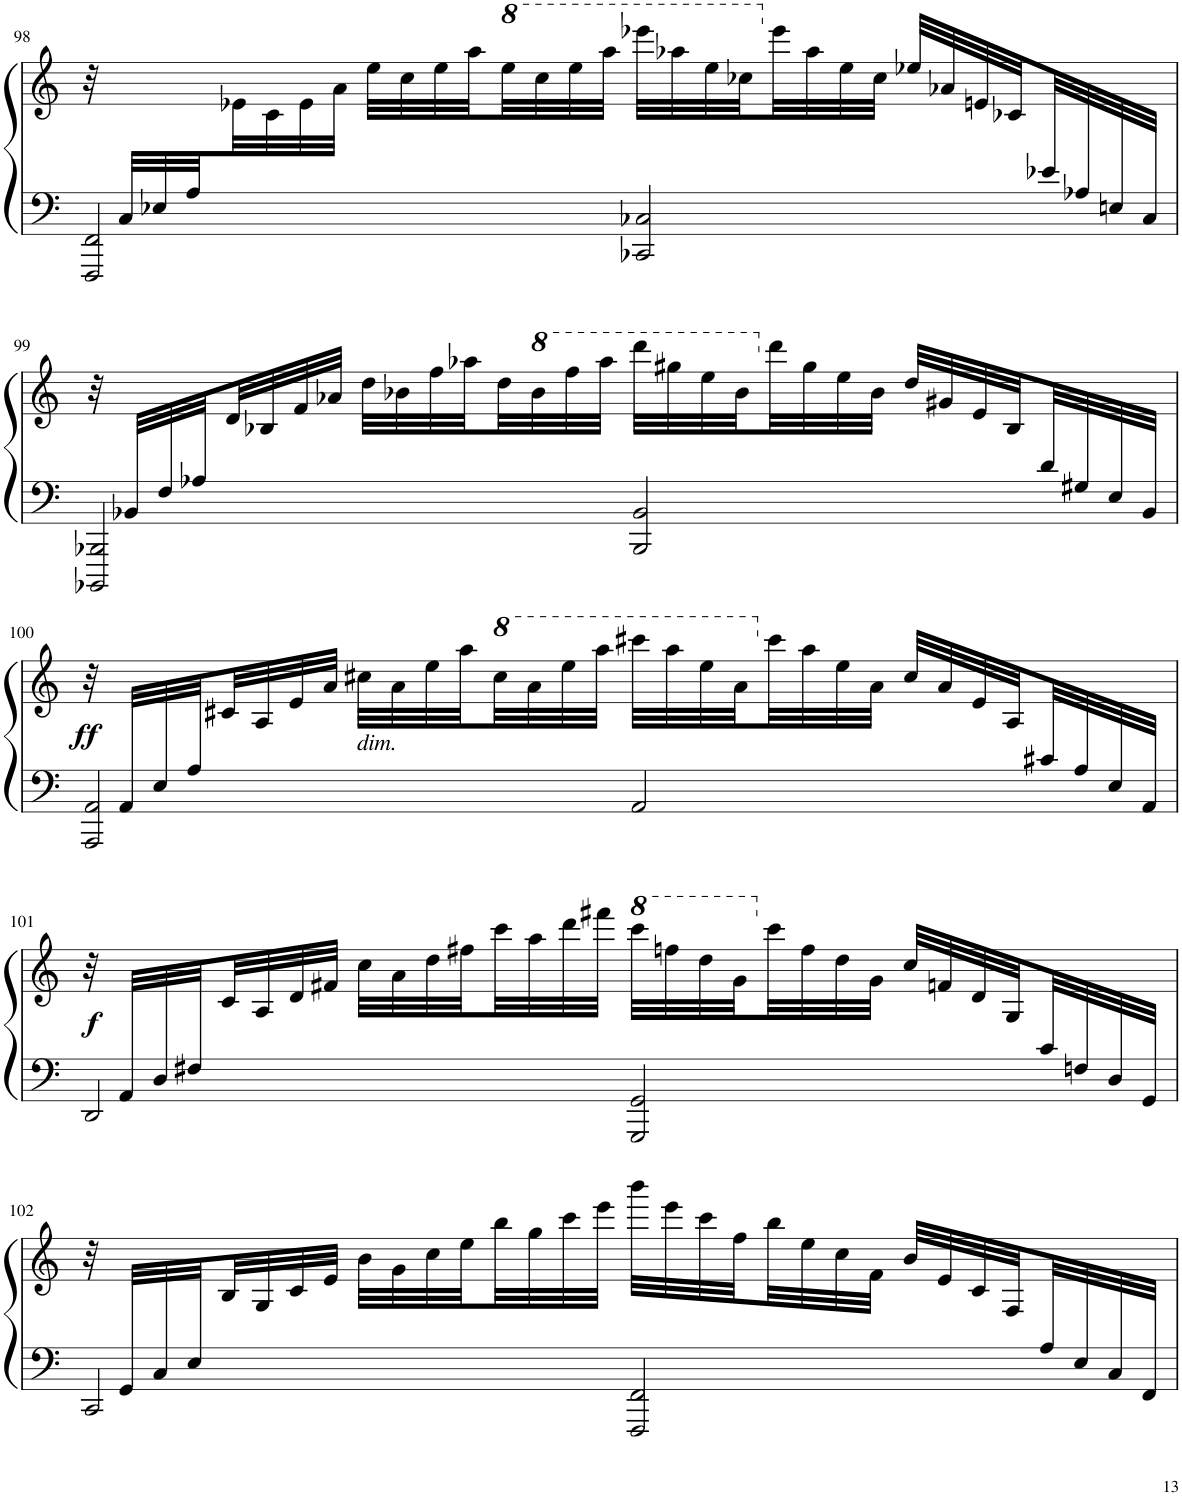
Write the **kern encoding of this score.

**kern	**kern	**dynam
*part1	*part1	*part1
*staff2	*staff1	*staff1/2
*I"Piano	*	*
*I'Pno.	*	*
!!LO:PB:g=z
*clefF4	*clefG2	*
*k[]	*k[]	*
*M4/4	*M4/4	*
=98	=98	=98
*^	*	*
32ryy	2FFF/ 2FF/	32r	.
32C/LLL	.	16.ryy	.
32E-X/	.	.	.
32A/	.	.	.
2.ryy	.	32e-X\	.
.	.	32c\	.
.	.	32e-\	.
.	.	32a\JJJ	.
.	.	32ee\LLL	.
.	.	32cc\	.
.	.	32ee\	.
.	.	32aa\	.
*	*	*8va	*
.	.	32eee\	.
.	.	32ccc\	.
.	.	32eee\	.
.	.	32aaa\JJJ	.
.	2CC-X/ 2C-X/	32eeee-X\LLL	.
.	.	32aaa-X\	.
.	.	32eee\	.
.	.	32ccc-X\	.
*	*	*X8va	*
.	.	32eee-\	.
.	.	32aa-\	.
.	.	32ee\	.
.	.	32cc-\JJJ	.
.	.	32ee-X/LLL	.
.	.	32a-X/	.
.	.	32en/	.
.	.	32c-X/	.
32e-X/	.	8ryy	.
32A-X/	.	.	.
32En/	.	.	.
32C-/JJJ	.	.	.
!!LO:LB:g=z
=99	=99	=99	=99
32ryy	2BBBB-X/ 2BBB-X/	32r	.
32BB-X/LLL	.	16.ryy	.
32F/	.	.	.
32A-X/	.	.	.
2.ryy	.	32d/	.
.	.	32B-X/	.
.	.	32f/	.
.	.	32a-X/JJJ	.
.	.	32dd\LLL	.
.	.	32b-X\	.
.	.	32ff\	.
.	.	32aa-X\	.
.	.	32dd\	.
*	*	*8va	*
.	.	32bb-\	.
.	.	32fff\	.
.	.	32aaa-\JJJ	.
.	2BBB-/ 2BB-/	32dddd\LLL	.
.	.	32ggg#X\	.
.	.	32eee\	.
.	.	32bb-\	.
*	*	*X8va	*
.	.	32ddd\	.
.	.	32gg#\	.
.	.	32ee\	.
.	.	32b-\JJJ	.
.	.	32dd/LLL	.
.	.	32g#X/	.
.	.	32e/	.
.	.	32B-/	.
32d/	.	8ryy	.
32G#X/	.	.	.
32E/	.	.	.
32BB-/JJJ	.	.	.
!!LO:LB:g=z
=100	=100	=100	=100
!	!	!	!LO:DY:b
32ryy	2AAA/ 2AA/	32r	ff
32AA/LLL	.	16.ryy	.
32E/	.	.	.
32A/	.	.	.
2.ryy	.	32c#X/	.
.	.	32A/	.
.	.	32e/	.
.	.	32a/JJJ	.
!	!	!LO:TX:b:i:t=dim.	!
.	.	32cc#X\LLL	.
.	.	32a\	.
.	.	32ee\	.
.	.	32aa\	.
*	*	*8va	*
.	.	32ccc#\	.
.	.	32aa\	.
.	.	32eee\	.
.	.	32aaa\JJJ	.
.	2AA/	32cccc#X\LLL	.
.	.	32aaa\	.
.	.	32eee\	.
.	.	32aa\	.
*	*	*X8va	*
.	.	32ccc#\	.
.	.	32aa\	.
.	.	32ee\	.
.	.	32a\JJJ	.
.	.	32cc#/LLL	.
.	.	32a/	.
.	.	32e/	.
.	.	32A/	.
32c#X/	.	8ryy	.
32A/	.	.	.
32E/	.	.	.
32AA/JJJ	.	.	.
!!LO:LB:g=z
=101	=101	=101	=101
!	!	!	!LO:DY:b
32ryy	2DD/	32r	f
32AA/LLL	.	16.ryy	.
32D/	.	.	.
32F#X/	.	.	.
2.ryy	.	32c/	.
.	.	32A/	.
.	.	32d/	.
.	.	32f#X/JJJ	.
.	.	32cc\LLL	.
.	.	32a\	.
.	.	32dd\	.
.	.	32ff#X\	.
.	.	32ccc\	.
.	.	32aa\	.
.	.	32ddd\	.
.	.	32fff#X\JJJ	.
*	*	*8va	*
.	2GGG/ 2GG/	32cccc\LLL	.
.	.	32fffn\	.
.	.	32ddd\	.
.	.	32gg\	.
*	*	*X8va	*
.	.	32ccc\	.
.	.	32ff\	.
.	.	32dd\	.
.	.	32g\JJJ	.
.	.	32cc/LLL	.
.	.	32fn/	.
.	.	32d/	.
.	.	32G/	.
32c/	.	8ryy	.
32Fn/	.	.	.
32D/	.	.	.
32GG/JJJ	.	.	.
!!LO:LB:g=z
=102	=102	=102	=102
32ryy	2CC/	32r	.
32GG/LLL	.	16.ryy	.
32C/	.	.	.
32E/	.	.	.
2.ryy	.	32B/	.
.	.	32G/	.
.	.	32c/	.
.	.	32e/JJJ	.
.	.	32b\LLL	.
.	.	32g\	.
.	.	32cc\	.
.	.	32ee\	.
.	.	32bb\	.
.	.	32gg\	.
.	.	32ccc\	.
.	.	32eee\JJJ	.
.	2FFF/ 2FF/	32bbb\LLL	.
.	.	32eee\	.
.	.	32ccc\	.
.	.	32ff\	.
.	.	32bb\	.
.	.	32ee\	.
.	.	32cc\	.
.	.	32f\JJJ	.
.	.	32b/LLL	.
.	.	32e/	.
.	.	32c/	.
.	.	32F/	.
32A/	.	8ryy	.
32E/	.	.	.
32C/	.	.	.
32FF/JJJ	.	.	.
*v	*v	*	*
=	=	=
*-	*-	*-
